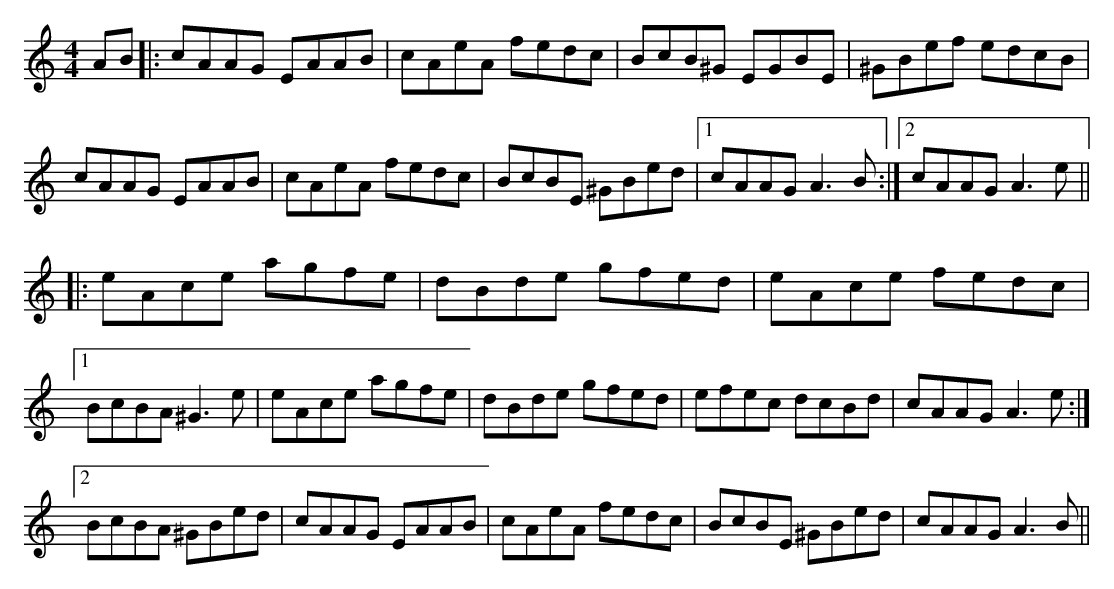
X:1
M:4/4
K:Amin
AB|:cAAG EAAB|cAeA fedc|BcB^G EGBE|^GBef edcB|
cAAG EAAB|cAeA fedc|BcBE ^GBed|1 cAAG A3B:|2 cAAG A3e||
|:eAce agfe|dBde gfed|eAce fedc|
[1 BcBA ^G3e|eAce agfe|dBde gfed|efec dcBd|cAAG A3e:|
[2 BcBA ^GBed|cAAG EAAB|cAeA fedc|BcBE ^GBed|cAAG A3B||
